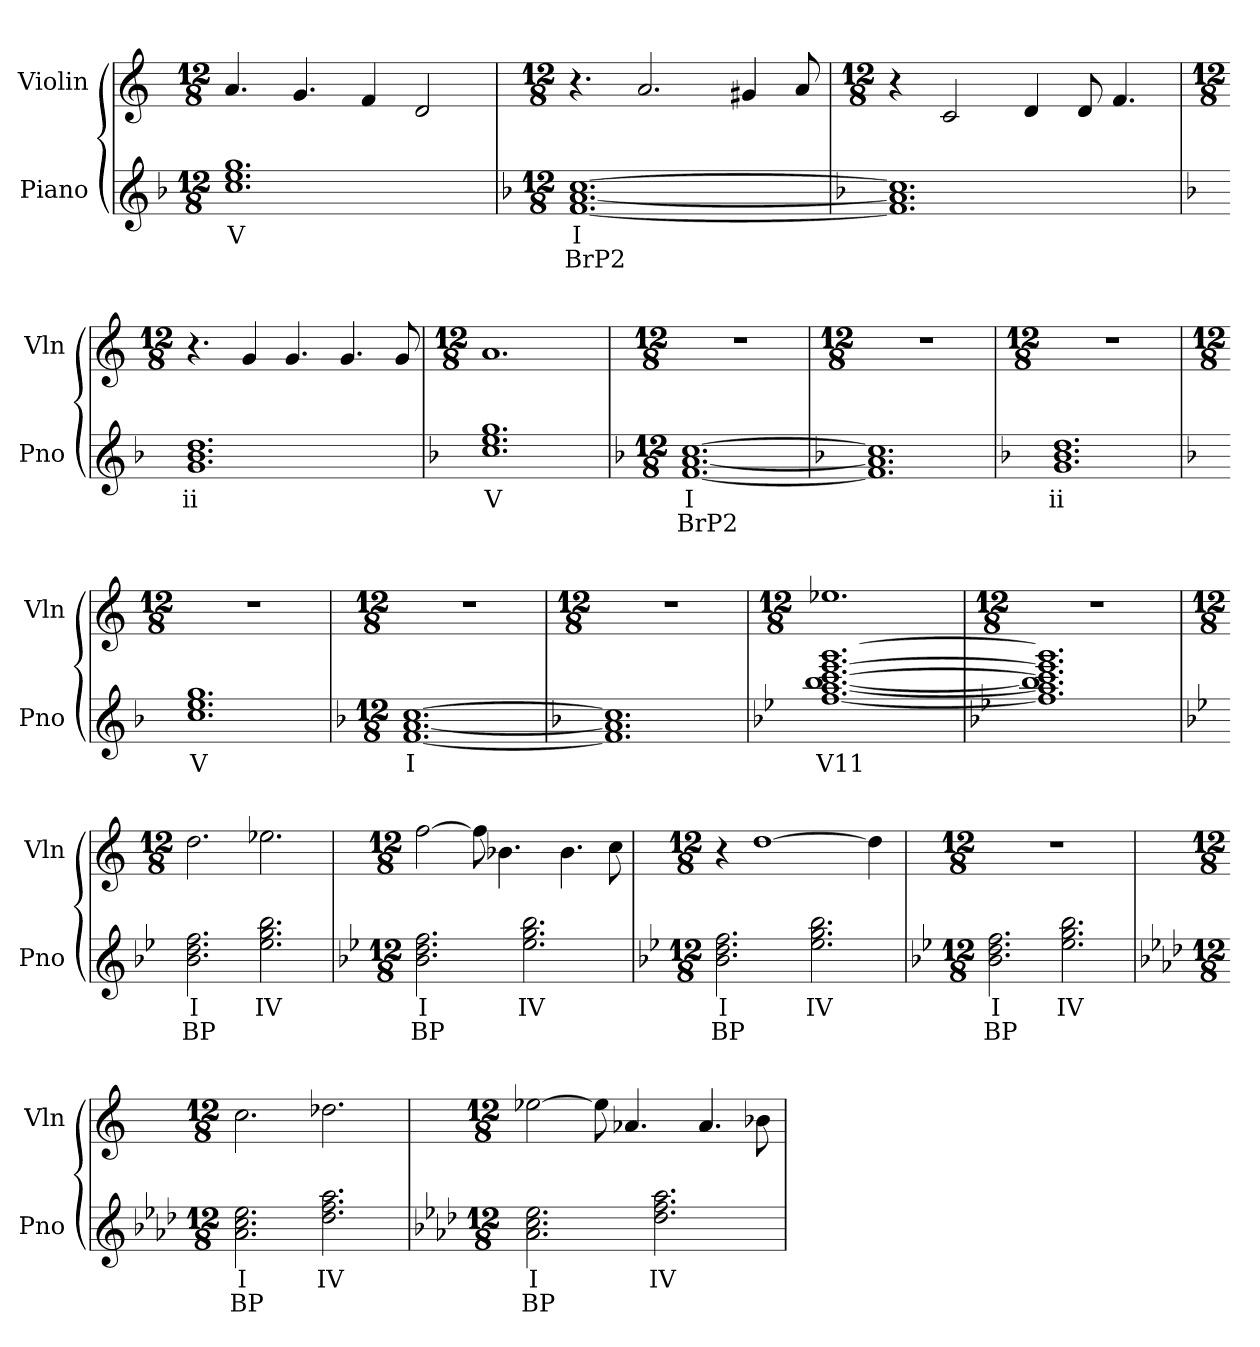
**kern	**text	**text	**kern
*part2	*part2	*part2	*part1
*staff2	*staff2	*staff2	*staff1
*I"Piano	*	*	*I"Violin
*I'Pno	*	*	*I'Vln
*k[b-]	*	*	*
*F:	*	*	*
*M12/8	*	*	*M12/8
=	=	=	=
1.cc 1.ee 1.gg	V	.	4.a
.	.	.	4.g
.	.	.	4f
.	.	.	2d
=	=	=	=
*k[b-]	*	*	*
*F:	*	*	*
*M12/8	*	*	*M12/8
[1.f [1.a [1.cc	I	BrP2	4.r
.	.	.	2.a
.	.	.	4g#X
.	.	.	8a
=	=	=	=
*k[b-]	*	*	*
*F:	*	*	*
*	*	*	*M12/8
1.f] 1.a] 1.cc]	.	.	4r
.	.	.	2c
.	.	.	4d
.	.	.	8d
.	.	.	4.f
=	=	=	=
*k[b-]	*	*	*
*F:	*	*	*
*	*	*	*M12/8
1.g 1.b- 1.dd	ii	.	4.r
.	.	.	4g
.	.	.	4.g
.	.	.	4.g
.	.	.	8g
=	=	=	=
*k[b-]	*	*	*
*F:	*	*	*
*	*	*	*M12/8
1.cc 1.ee 1.gg	V	.	1.a
=	=	=	=
*k[b-]	*	*	*
*F:	*	*	*
*M12/8	*	*	*M12/8
[1.f [1.a [1.cc	I	BrP2	1.r
=	=	=	=
*k[b-]	*	*	*
*F:	*	*	*
*	*	*	*M12/8
1.f] 1.a] 1.cc]	.	.	1.r
=	=	=	=
*k[b-]	*	*	*
*F:	*	*	*
*	*	*	*M12/8
1.g 1.b- 1.dd	ii	.	1.r
=	=	=	=
*k[b-]	*	*	*
*F:	*	*	*
*	*	*	*M12/8
1.cc 1.ee 1.gg	V	.	1.r
=	=	=	=
*k[b-]	*	*	*
*F:	*	*	*
*M12/8	*	*	*M12/8
[1.f [1.a [1.cc	I	.	1.r
=	=	=	=
*k[b-]	*	*	*
*F:	*	*	*
*	*	*	*M12/8
1.f] 1.a] 1.cc]	.	.	1.r
=	=	=	=
*k[b-e-]	*	*	*
*B-:	*	*	*
*	*	*	*M12/8
[1.ff [1.aa [1.ccc [1.eee- [1.ggg [1.bb-	V11	.	1.ee-X
=	=	=	=
*k[b-e-]	*	*	*
*B-:	*	*	*
*	*	*	*M12/8
1.ff] 1.aa] 1.ccc] 1.eee-] 1.ggg] 1.bb-]	.	.	1.r
=	=	=	=
*k[b-e-]	*	*	*
*B-:	*	*	*
*	*	*	*M12/8
2.b- 2.dd 2.ff	I	BP	2.dd
2.ee- 2.gg 2.bb-	IV	.	2.ee-X
=	=	=	=
*k[b-e-]	*	*	*
*B-:	*	*	*
*M12/8	*	*	*M12/8
2.b- 2.dd 2.ff	I	BP	[2ff
.	.	.	8ff]
.	.	.	4.b-X
2.ee- 2.gg 2.bb-	IV	.	.
.	.	.	4.b-
.	.	.	8cc
=	=	=	=
*k[b-e-]	*	*	*
*B-:	*	*	*
*M12/8	*	*	*M12/8
2.b- 2.dd 2.ff	I	BP	4r
.	.	.	[1dd
2.ee- 2.gg 2.bb-	IV	.	.
.	.	.	4dd]
=	=	=	=
*k[b-e-]	*	*	*
*B-:	*	*	*
*M12/8	*	*	*M12/8
2.b- 2.dd 2.ff	I	BP	1.r
2.ee- 2.gg 2.bb-	IV	.	.
=	=	=	=
*k[b-e-a-d-]	*	*	*
*A-:	*	*	*
*M12/8	*	*	*M12/8
2.a- 2.cc 2.ee-	I	BP	2.cc
2.dd- 2.ff 2.aa-	IV	.	2.dd-X
=	=	=	=
*k[b-e-a-d-]	*	*	*
*A-:	*	*	*
*M12/8	*	*	*M12/8
2.a- 2.cc 2.ee-	I	BP	[2ee-X
.	.	.	8ee-]
.	.	.	4.a-X
2.dd- 2.ff 2.aa-	IV	.	.
.	.	.	4.a-
.	.	.	8b-X
=	=	=	=
*-	*-	*-	*-
